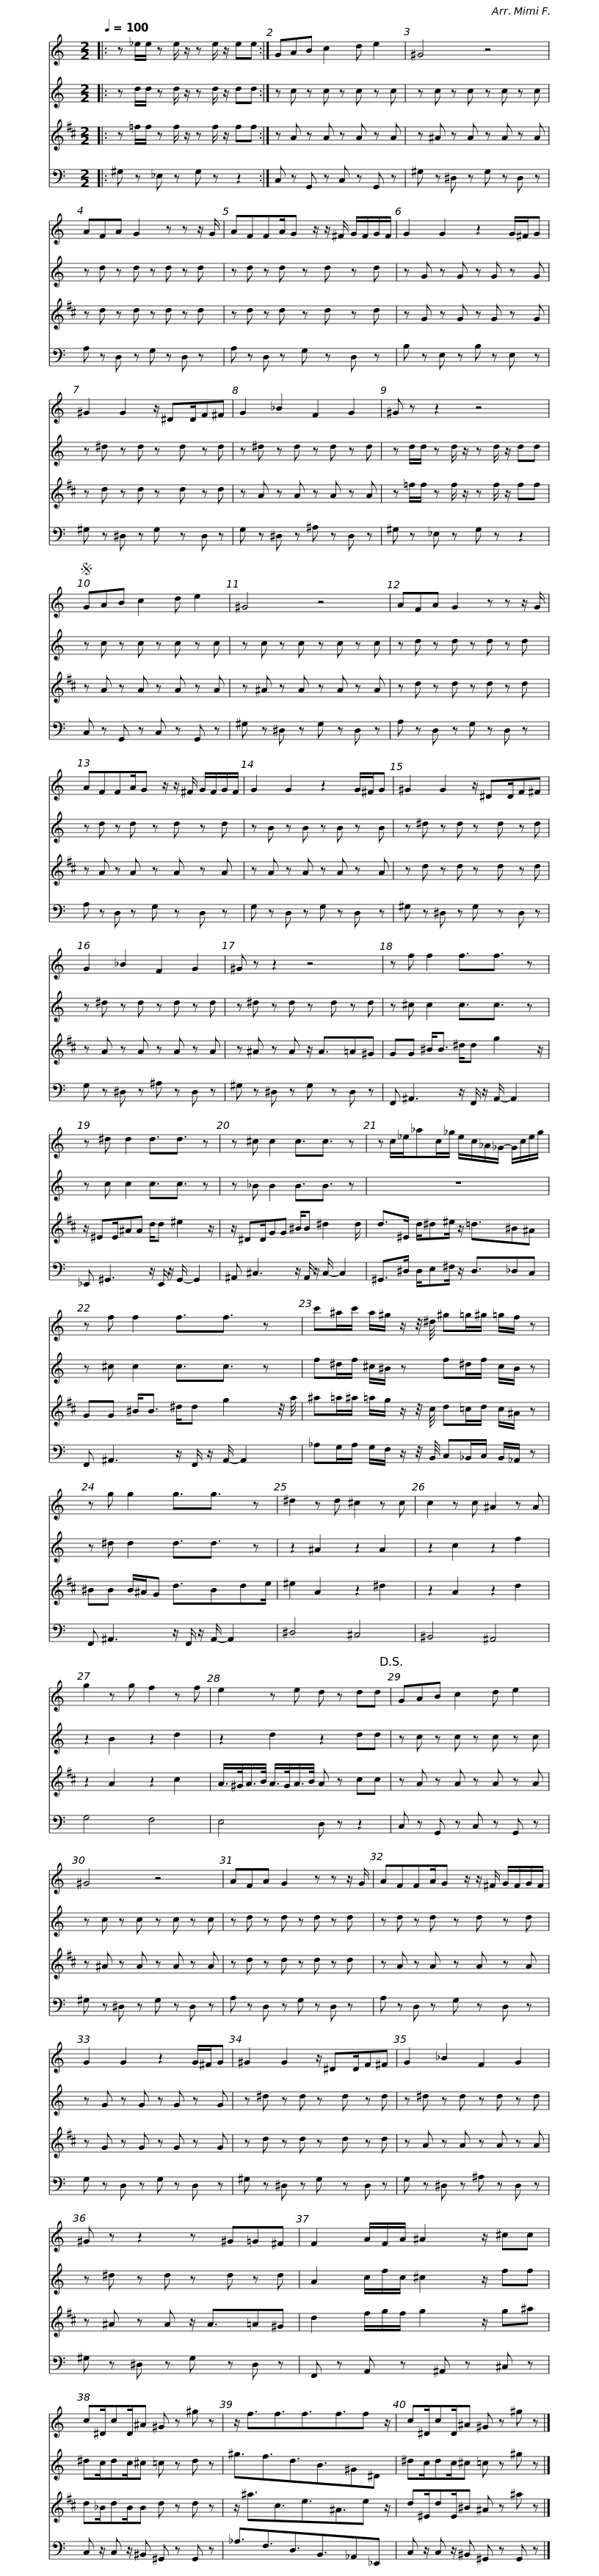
X:1
%%score 1 2 3 4
L:1/8
Q:1/4=100
M:2/2
I:linebreak $
K:C
V:1 treble
V:2 treble
V:3 treble transpose=-2
V:4 bass
V:1
|: z _e/e/ z e/ z/ z e/ z/ ee :| GAB c2 d e2 | ^G4 z4 | AFA G2 z z z/ G/ |$ AFFA/G z/ z/ ^F/ G/F/G/F/ | %5
 G2 G2 z2 G/^F/G | ^G2 G2 z/ ^DD/F^F | G2 _B2 F2 G2 |$ ^G z z2 z4 |S GAB c2 d e2 | %10
 ^G4 z4 | AFA G2 z z z/ G/ |$ AFFA/G z/ z/ ^F/ G/F/G/F/ | G2 G2 z2 G/^F/G | ^G2 G2 z/ ^DD/F^F | %15
 G2 _B2 F2 G2 |$ ^G z z2 z4 | z f f2 f3/2f3/2 z | z ^d d2 d3/2d3/2 z |$ z ^c c2 c3/2c3/2 z | %20
 z c/_e/_ac/_g/ e/c/_A/_G/- G/c/e/g/ | z f f2 f3/2f3/2 z |$ c'^a/c'/ a/^g/ z/ z/4 ^d/4 ^g=g/^g/ =g/f/ z | z g g2 g3/2g3/2 z | ^d2 z d ^c2 z c |$ %25
 c2 z c ^A2 z A | g2 z g f2 z f | e2 z e d z dd!D.S.! | GAB c2 d e2 | ^G4 z4 |$ %30
 AFA G2 z z z/ G/ | AFFA/G z/ z/ ^F/ G/F/G/F/ | G2 G2 z2 G/^F/G | ^G2 G2 z/ ^DD/F^F |$ G2 _B2 F2 G2 | %35
 ^G z z2 z ^G=G^F | F2 A/F/A/ ^A2 z/ ^cc | c^D/cD/^A ^G z ^g z |$ z/ f3/2f3/2f3/2f3/2f z/ | c^D/cD/^A ^G z ^g z |] %40
V:2
|: z d/d/ z d/ z/ z d/ z/ dd :| z c z c z c z c | z c z c z c z c | z d z d z d z d |$ z d z d z d z d | %5
 z G z G z G z G | z ^d z d z d z d | z ^d z d z d z d |$ z d/d/ z d/ z/ z d/ z/ dd | z c z c z c z c | %10
 z c z c z c z c | z d z d z d z d |$ z d z d z d z d | z B z B z B z B | z ^d z d z d z d | %15
 z ^d z d z d z d |$ z ^d z d z d z d | z ^c c2 c3/2c3/2 z | z c c2 c3/2c3/2 z |$ z _B B2 B3/2B3/2 z | %20
 z8 | z ^c c2 c3/2c3/2 z |$ f^d/f/ ^c/^B/ z f^d/f/ c/B/ z | z ^d d2 d3/2d3/2 z | z2 ^A2 z2 A2 |$ %25
 z2 c2 z2 f2 | z2 B2 z2 d2 | z2 d2 z2 dd | z c z c z c z c | z c z c z c z c |$ %30
 z d z d z d z d | z d z d z d z d | z G z G z G z G | z ^d z d z d z d |$ z ^d z d z d z d | %35
 z ^d z d z d z d | A2 c/f/c/ ^c2 z/ ff | ^dc/dc/^c =c z d z |$ ^g3/2f3/2d3/2B3/2^G^D | ^dc/dc/^c =c z ^g z |] %40
V:3
[K:D]|: z =f/f/ z f/ z/ z f/ z/ ff :| z A z A z A z A | z ^A z A z A z A | z d z d z d z d |$ z d z d z d z d | %5
 z G z G z G z G | z d z d z d z d | z A z A z A z A |$ z =f/f/ z f/ z/ z f/ z/ ff | z A z A z A z A | %10
 z ^A z A z A z A | z d z d z d z d |$ z A z A z A z A | z A z A z A z A | z d z d z d z d | %15
 z A z A z A z A |$ z ^A z A z/ A3/2=A^G | GG ^B<B ^d/d g2 z/ | z/ ^EE/^AA d/d ^e2 z/ |$ z/ ^DD/GG ^B/B ^d2 d/ | %20
 d>^E d/^d^e/ z/ =d3/2^B^A | GG ^B<B ^d/d g2 z/4 a/4 |$ ^a=a/^a/ =a/g/ z/ z/4 c/4 d=c/d/ c/^A/ z | ^BB B/^A/G d3/2Bde/ | ^e2 A2 z2 ^d2 |$ %25
 z2 A2 z2 d2 | z2 A2 z2 c2 | A/>^G/A/>B/ A/>G/A/>B/ A z cc | z A z A z A z A | z ^A z A z A z A |$ %30
 z d z d z d z d | z A z A z A z A | z G z G z G z G | z d z d z d z d |$ z A z A z A z A | %35
 z ^A z A z/ A3/2=A^G | d2 f/g/f/ g2 z/ g^a | d_B/dB/B d z d z |$ z/ ^a3/2c3/2e3/2^A3/2e z/ | d^E/dE/^B ^A z ^a z |] %40
V:4
|: ^G, z _E, z G, z z2 :| C, z G,, z C, z G,, z | ^G, z ^D, z G, z D, z | A, z D, z G, z D, z |$ A, z D, z G, z D, z | %5
 B, z E, z B, z E, z | ^G, z ^D, z G, z D, z | G, z ^D, z ^A, z D, z |$ ^G, z _E, z G, z z2 | C, z G,, z C, z G,, z | %10
 ^G, z ^D, z G, z D, z | A, z D, z G, z D, z |$ A, z D, z G, z D, z | G, z D, z G, z D, z | ^G, z ^D, z G, z D, z | %15
 G, z ^D, z ^A, z D, z |$ ^G, z ^D, z G, z D, z | F,, ^A,,3 z/ F,,/ z/ A,,/- A,,2 | _E,, ^G,,3 z/ E,,/ z/ G,,/- G,,2 |$ ^A,, ^C,3 z/ A,,/ z/ C,/- C,2 | %20
 ^G,,>^D, D,/E,^F,/ z/ D,3/2_D,C, | F,, ^A,,3 z/ F,,/ z/ A,,/- A,,2 |$ _A,G,/A,/ G,/F,/ z/ z/4 B,,/4 C,_B,,/C,/ B,,/_A,,/ z | F,, ^A,,3 z/ F,,/ z/ A,,/- A,,2 | ^D,4 ^C,4 |$ %25
 ^B,,4 ^A,,4 | G,4 F,4 | E,4 D, z z2 | C, z G,, z C, z G,, z | ^G, z ^D, z G, z D, z |$ %30
 A, z D, z G, z D, z | A, z D, z G, z D, z | G, z D, z G, z D, z | ^G, z ^D, z G, z D, z |$ G, z ^D, z ^A, z D, z | %35
 ^G, z ^D, z G, z D, z | F,, z A,, z ^A,, z ^C, z | C, z/ C, z/ ^B,, ^G,, z G,, z |$ _A,3/2F,3/2D,3/2B,,3/2_A,,_E,, | C, z/ C, z/ ^B,, ^G,, z G,, z |] %40
